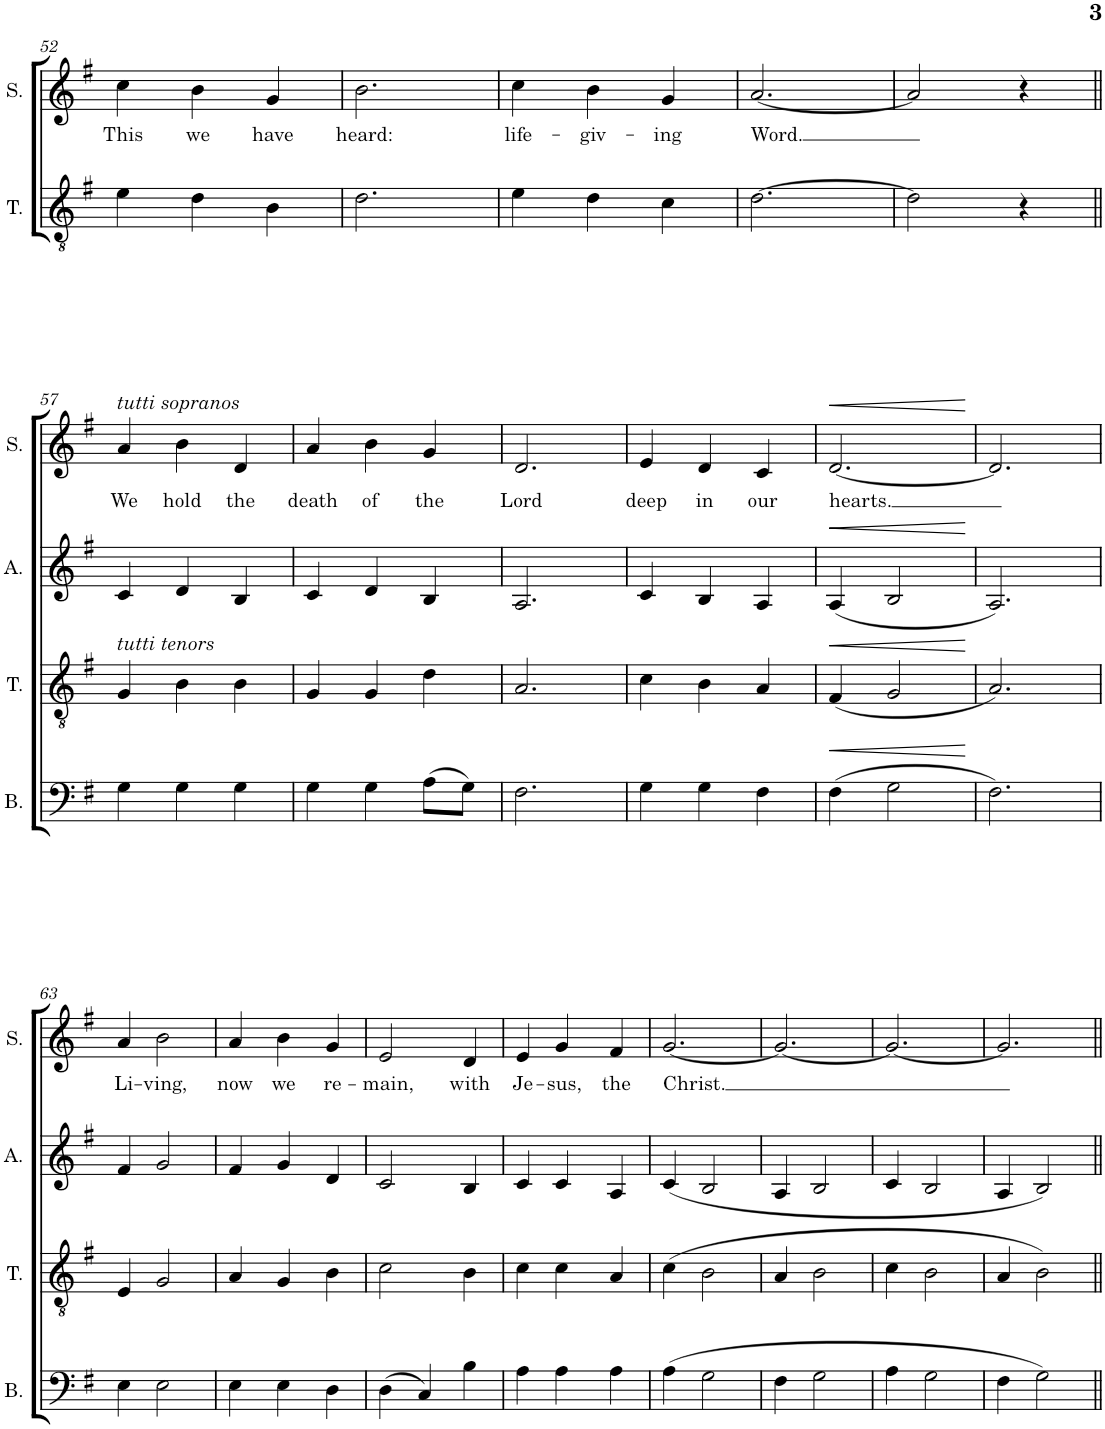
**kern	**dynam	**kern	**dynam	**kern	**dynam	**kern	**text	**dynam
*part4	*part4	*part3	*part3	*part2	*part2	*part1	*part1	*part1
*staff4	*staff4	*staff3	*staff3	*staff2	*staff2	*staff1	*staff1	*staff1
*I"Bass	*	*I"Tenor	*	*I"Alto	*	*I"Soprano	*	*
*I'B.	*	*I'T.	*	*I'A.	*	*I'S.	*	*
!!LO:PB:g=z
*clefF4	*	*clefGv2	*	*clefG2	*	*clefG2	*	*
*k[f#]	*	*k[f#]	*	*k[f#]	*	*k[f#]	*	*
*M3/4	*	*M3/4	*	*M3/4	*	*M3/4	*	*
=52	=52	=52	=52	=52	=52	=52	=52	=52
!	!	!	!	!	!	!	!LO:LY:b	!
2.r	.	4e\	.	2.r	.	4cc\	This	.
!	!	!	!	!	!	!	!LO:LY:b	!
.	.	4d\	.	.	.	4b\	we	.
!	!	!	!	!	!	!	!LO:LY:b	!
.	.	4B\	.	.	.	4g/	have	.
=53	=53	=53	=53	=53	=53	=53	=53	=53
!	!	!	!	!	!	!	!LO:LY:b	!
2.r	.	2.d\	.	2.r	.	2.b\	heard:	.
=54	=54	=54	=54	=54	=54	=54	=54	=54
!	!	!	!	!	!	!	!LO:LY:b	!
2.r	.	4e\	.	2.r	.	4cc\	life-	.
!	!	!	!	!	!	!	!LO:LY:b	!
.	.	4d\	.	.	.	4b\	-giv-	.
!	!	!	!	!	!	!	!LO:LY:b	!
.	.	4c\	.	.	.	4g/	-ing	.
=55	=55	=55	=55	=55	=55	=55	=55	=55
!	!	!	!	!	!	!	!LO:LY:b	!
2.r	.	[2.d\	.	2.r	.	[2.a/	Word.	.
=56	=56	=56	=56	=56	=56	=56	=56	=56
2.r	.	2d\]	.	2.r	.	2a/]	.	.
.	.	4r	.	.	.	4r	.	.
!!LO:LB:g=z
=57||	=57||	=57||	=57||	=57||	=57||	=57||	=57||	=57||
!	!	!	!	!	!	!LO:TX:a:i:t=tutti sopranos	!	!
!	!	!LO:TX:a:i:t=tutti tenors	!	!	!	!	!	!
!	!	!	!	!	!	!	!LO:LY:b	!
4G\	.	4G/	.	4c/	.	4a/	We	.
!	!	!	!	!	!	!	!LO:LY:b	!
4G\	.	4B\	.	4d/	.	4b\	hold	.
!	!	!	!	!	!	!	!LO:LY:b	!
4G\	.	4B\	.	4B/	.	4d/	the	.
=58	=58	=58	=58	=58	=58	=58	=58	=58
!	!	!	!	!	!	!	!LO:LY:b	!
4G\	.	4G/	.	4c/	.	4a/	death	.
!	!	!	!	!	!	!	!LO:LY:b	!
4G\	.	4G/	.	4d/	.	4b\	of	.
!	!	!	!	!	!	!	!LO:LY:b	!
(8A\L	.	4d\	.	4B/	.	4g/	the	.
8G\J)	.	.	.	.	.	.	.	.
=59	=59	=59	=59	=59	=59	=59	=59	=59
!	!	!	!	!	!	!	!LO:LY:b	!
2.F#\	.	2.A/	.	2.A/	.	2.d/	Lord	.
=60	=60	=60	=60	=60	=60	=60	=60	=60
!	!	!	!	!	!	!	!LO:LY:b	!
4G\	.	4c\	.	4c/	.	4e/	deep	.
!	!	!	!	!	!	!	!LO:LY:b	!
4G\	.	4B\	.	4B/	.	4d/	in	.
!	!	!	!	!	!	!	!LO:LY:b	!
4F#\	.	4A/	.	4A/	.	4c/	our	.
=61	=61	=61	=61	=61	=61	=61	=61	=61
!	!LO:HP:b	!	!LO:HP:b	!	!LO:HP:b	!	!LO:LY:b	!LO:HP:b
(4F#\	<	(4F#/	<	(4A/	<	[2.d/	hearts.	<
2G\	.	2G/	.	2B/	.	.	.	.
.	[	.	[	.	[	.	.	[
=62	=62	=62	=62	=62	=62	=62	=62	=62
2.F#\)	.	2.A/)	.	2.A/)	.	2.d/]	.	.
!!LO:LB:g=z
=63	=63	=63	=63	=63	=63	=63	=63	=63
!	!	!	!	!	!	!	!LO:LY:b	!
4E\	.	4E/	.	4f#/	.	4a/	Li-	.
!	!	!	!	!	!	!	!LO:LY:b	!
2E\	.	2G/	.	2g/	.	2b\	-ving,	.
=64	=64	=64	=64	=64	=64	=64	=64	=64
!	!	!	!	!	!	!	!LO:LY:b	!
4E\	.	4A/	.	4f#/	.	4a/	now	.
!	!	!	!	!	!	!	!LO:LY:b	!
4E\	.	4G/	.	4g/	.	4b\	we	.
!	!	!	!	!	!	!	!LO:LY:b	!
4D\	.	4B\	.	4d/	.	4g/	re-	.
=65	=65	=65	=65	=65	=65	=65	=65	=65
!	!	!	!	!	!	!	!LO:LY:b	!
(4D\	.	2c\	.	2c/	.	2e/	-main,	.
4C/)	.	.	.	.	.	.	.	.
!	!	!	!	!	!	!	!LO:LY:b	!
4B\	.	4B\	.	4B/	.	4d/	with	.
=66	=66	=66	=66	=66	=66	=66	=66	=66
!	!	!	!	!	!	!	!LO:LY:b	!
4A\	.	4c\	.	4c/	.	4e/	Je-	.
!	!	!	!	!	!	!	!LO:LY:b	!
4A\	.	4c\	.	4c/	.	4g/	-sus,	.
!	!	!	!	!	!	!	!LO:LY:b	!
4A\	.	4A/	.	4A/	.	4f#/	the	.
=67	=67	=67	=67	=67	=67	=67	=67	=67
!	!	!	!	!	!	!	!LO:LY:b	!
(4A\	.	(4c\	.	(4c/	.	[2.g/	Christ.	.
2G\	.	2B\	.	2B/	.	.	.	.
=68	=68	=68	=68	=68	=68	=68	=68	=68
4F#\	.	4A/	.	4A/	.	2.g/_	.	.
2G\	.	2B\	.	2B/	.	.	.	.
=69	=69	=69	=69	=69	=69	=69	=69	=69
4A\	.	4c\	.	4c/	.	2.g/_	.	.
2G\	.	2B\	.	2B/	.	.	.	.
=70	=70	=70	=70	=70	=70	=70	=70	=70
4F#\	.	4A/	.	4A/	.	2.g/]	.	.
2G\)	.	2B\)	.	2B/)	.	.	.	.
=||	=||	=||	=||	=||	=||	=||	=||	=||
*-	*-	*-	*-	*-	*-	*-	*-	*-
